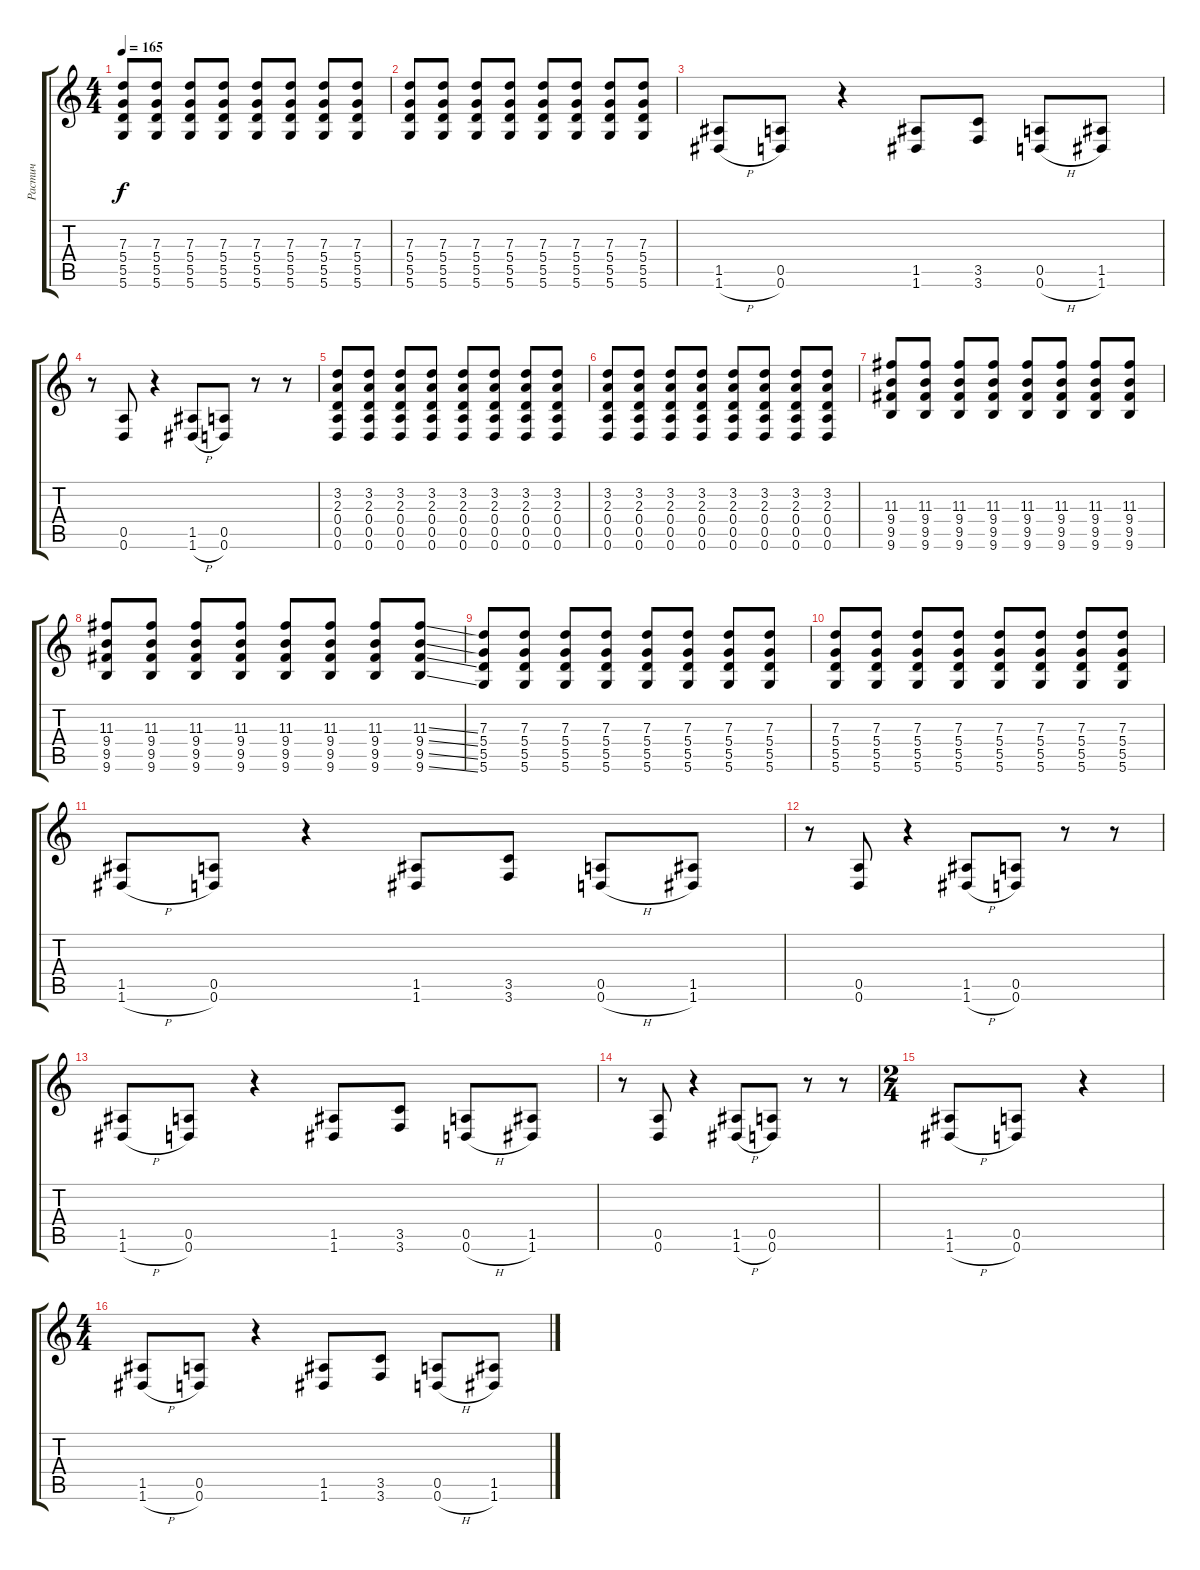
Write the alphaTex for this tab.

\track ("Растич" "Растич") {instrument distortionguitar}
\staff {score tabs}
\tuning (E4 B3 G3 D3 A2 D2) {hide}
\ts (4 4)
\tempo 165
\clef g2
\ks c
(7.3 5.4 5.5 5.6).8{dy f} (7.3 5.4 5.5 5.6).8 (7.3 5.4 5.5 5.6).8 (7.3 5.4 5.5 5.6).8 (7.3 5.4 5.5 5.6).8 (7.3 5.4 5.5 5.6).8 (7.3 5.4 5.5 5.6).8 (7.3 5.4 5.5 5.6).8 |
(7.3 5.4 5.5 5.6).8 (7.3 5.4 5.5 5.6).8 (7.3 5.4 5.5 5.6).8 (7.3 5.4 5.5 5.6).8 (7.3 5.4 5.5 5.6).8 (7.3 5.4 5.5 5.6).8 (7.3 5.4 5.5 5.6).8 (7.3 5.4 5.5 5.6).8 |
(1.5 1.6{h}).8{instrument overdrivenguitar} (0.5 0.6).8 r.4 (1.5 1.6).8 (3.5 3.6).8 (0.5 0.6{h}).8 (1.5 1.6).8 |
r.8 (0.5 0.6).8 r.4 (1.5 1.6{h}).8 (0.5 0.6).8 r.8 r.8 |
(3.2 2.3 0.4 0.5 0.6).8 (3.2 2.3 0.4 0.5 0.6).8 (3.2 2.3 0.4 0.5 0.6).8 (3.2 2.3 0.4 0.5 0.6).8 (3.2 2.3 0.4 0.5 0.6).8 (3.2 2.3 0.4 0.5 0.6).8 (3.2 2.3 0.4 0.5 0.6).8 (3.2 2.3 0.4 0.5 0.6).8 |
(3.2 2.3 0.4 0.5 0.6).8 (3.2 2.3 0.4 0.5 0.6).8 (3.2 2.3 0.4 0.5 0.6).8 (3.2 2.3 0.4 0.5 0.6).8 (3.2 2.3 0.4 0.5 0.6).8 (3.2 2.3 0.4 0.5 0.6).8 (3.2 2.3 0.4 0.5 0.6).8 (3.2 2.3 0.4 0.5 0.6).8 |
(11.3 9.4 9.5 9.6).8 (11.3 9.4 9.5 9.6).8 (11.3 9.4 9.5 9.6).8 (11.3 9.4 9.5 9.6).8 (11.3 9.4 9.5 9.6).8 (11.3 9.4 9.5 9.6).8 (11.3 9.4 9.5 9.6).8 (11.3 9.4 9.5 9.6).8 |
(11.3 9.4 9.5 9.6).8 (11.3 9.4 9.5 9.6).8 (11.3 9.4 9.5 9.6).8 (11.3 9.4 9.5 9.6).8 (11.3 9.4 9.5 9.6).8 (11.3 9.4 9.5 9.6).8 (11.3 9.4 9.5 9.6).8 (11.3{ss} 9.4{ss} 9.5{ss} 9.6{ss}).8 |
(7.3 5.4 5.5 5.6).8 (7.3 5.4 5.5 5.6).8 (7.3 5.4 5.5 5.6).8 (7.3 5.4 5.5 5.6).8 (7.3 5.4 5.5 5.6).8 (7.3 5.4 5.5 5.6).8 (7.3 5.4 5.5 5.6).8 (7.3 5.4 5.5 5.6).8 |
(7.3 5.4 5.5 5.6).8 (7.3 5.4 5.5 5.6).8 (7.3 5.4 5.5 5.6).8 (7.3 5.4 5.5 5.6).8 (7.3 5.4 5.5 5.6).8 (7.3 5.4 5.5 5.6).8 (7.3 5.4 5.5 5.6).8 (7.3 5.4 5.5 5.6).8 |
(1.5 1.6{h}).8{instrument overdrivenguitar} (0.5 0.6).8 r.4 (1.5 1.6).8 (3.5 3.6).8 (0.5 0.6{h}).8 (1.5 1.6).8 |
r.8 (0.5 0.6).8 r.4 (1.5 1.6{h}).8 (0.5 0.6).8 r.8 r.8 |
(1.5 1.6{h}).8{instrument overdrivenguitar} (0.5 0.6).8 r.4 (1.5 1.6).8 (3.5 3.6).8 (0.5 0.6{h}).8 (1.5 1.6).8 |
r.8 (0.5 0.6).8 r.4 (1.5 1.6{h}).8 (0.5 0.6).8 r.8 r.8 |
\ts (2 4)
(1.5 1.6{h}).8 (0.5 0.6).8 r.4 |
\ts (4 4)
(1.5 1.6{h}).8{instrument overdrivenguitar} (0.5 0.6).8 r.4 (1.5 1.6).8 (3.5 3.6).8 (0.5 0.6{h}).8 (1.5 1.6).8
